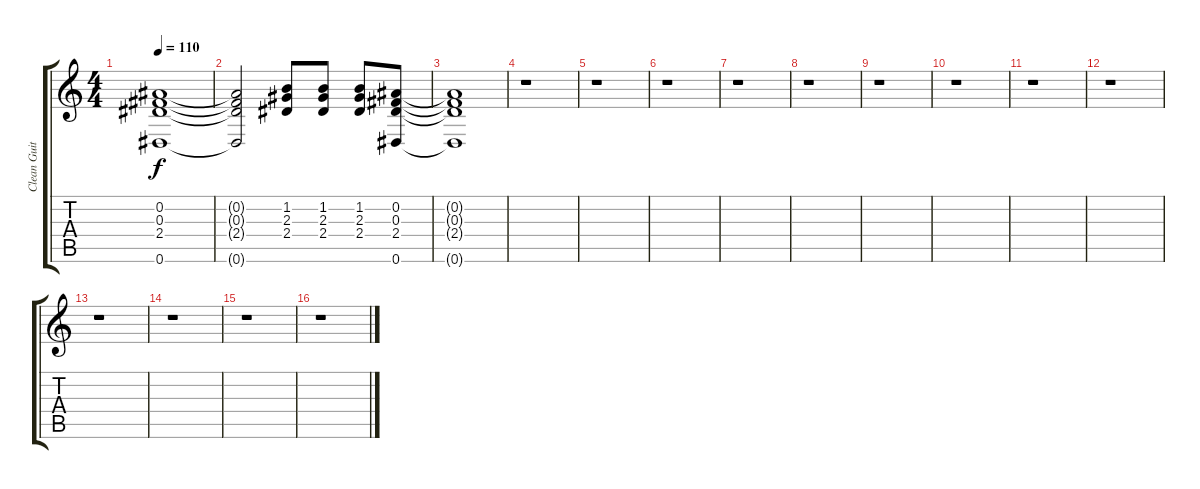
\track ("Clean Guitar" "Clean Guit") {instrument electricguitarclean}
\staff {score tabs}
\tuning (Eb4 Bb3 Gb3 Db3 Ab2 Eb2) {hide}
\ts (4 4)
\tempo 110
\clef g2
\ks c
(0.2{t} 0.3{t} 2.4{t} 0.6{t}).1{dy f} |
(0.2{t} 0.3{t} 2.4{t} 0.6{t}).2 (1.2 2.3 2.4).8 (1.2 2.3 2.4).8 (1.2 2.3 2.4).8 (0.2 0.3 2.4 0.6).8 |
(0.2{t} 0.3{t} 2.4{t} 0.6{t}).1 |
r.1 |
r.1 |
r.1 |
r.1 |
r.1 |
r.1 |
r.1 |
r.1 |
r.1 |
r.1 |
r.1 |
r.1 |
r.1
